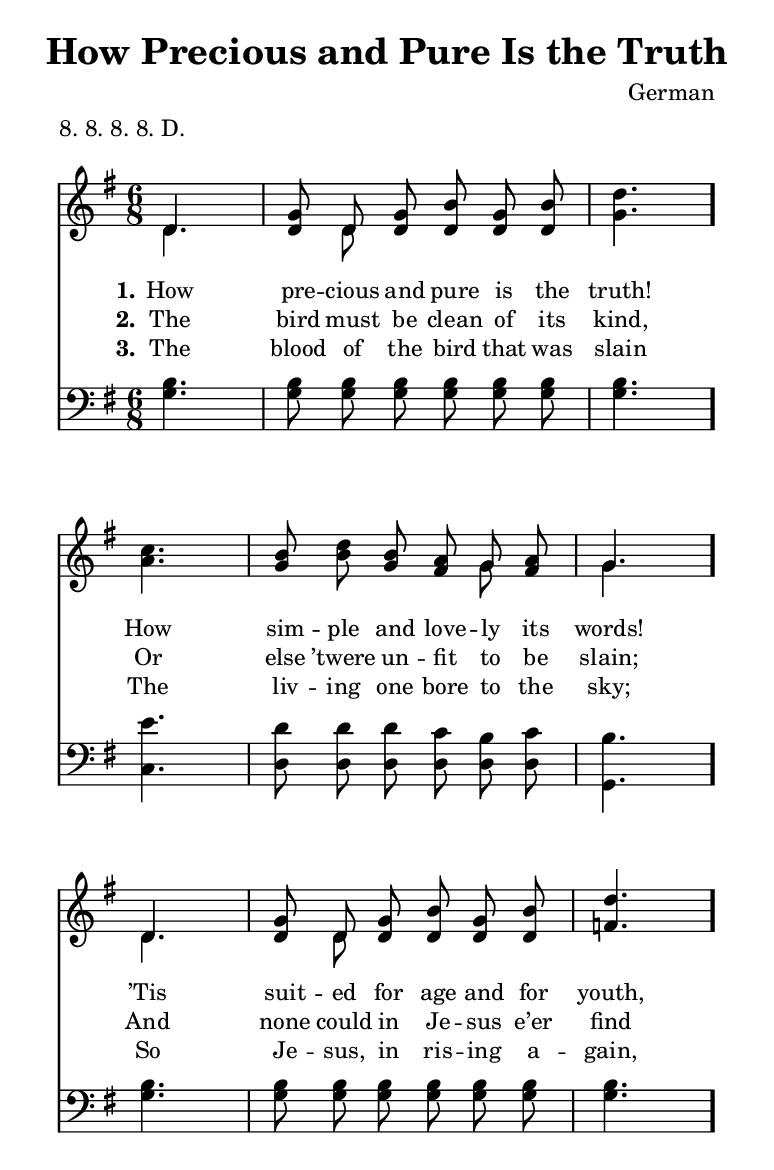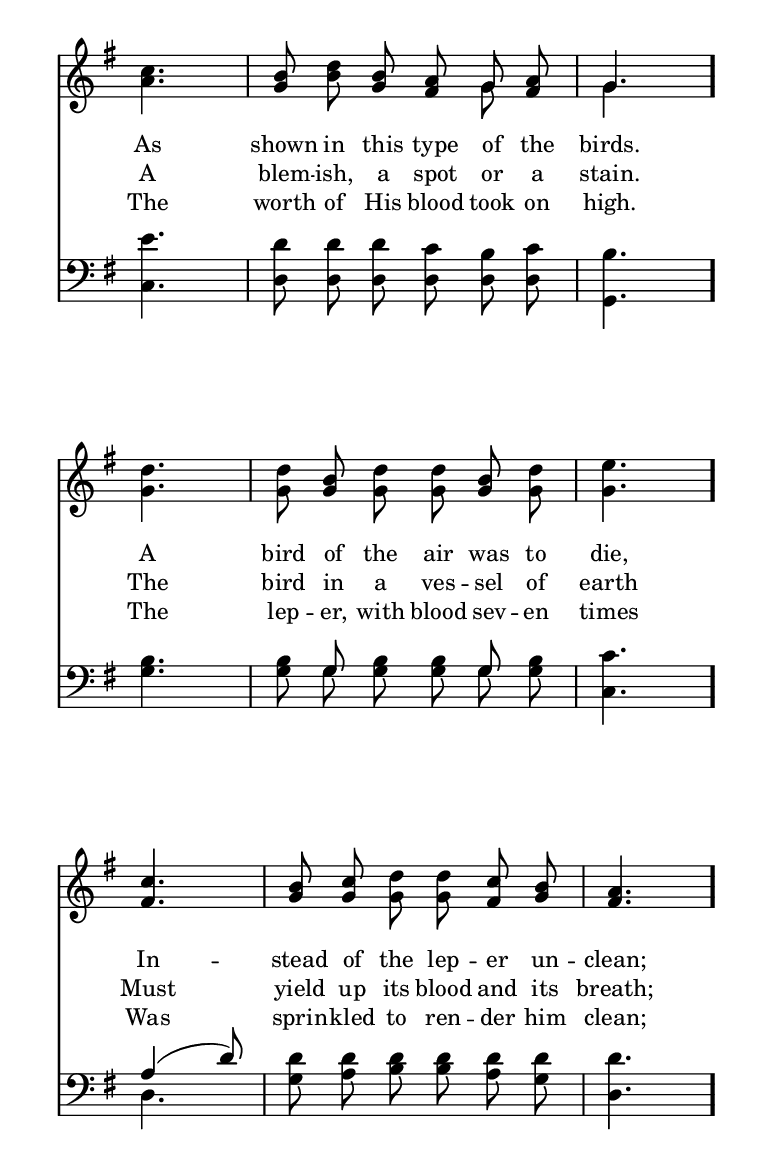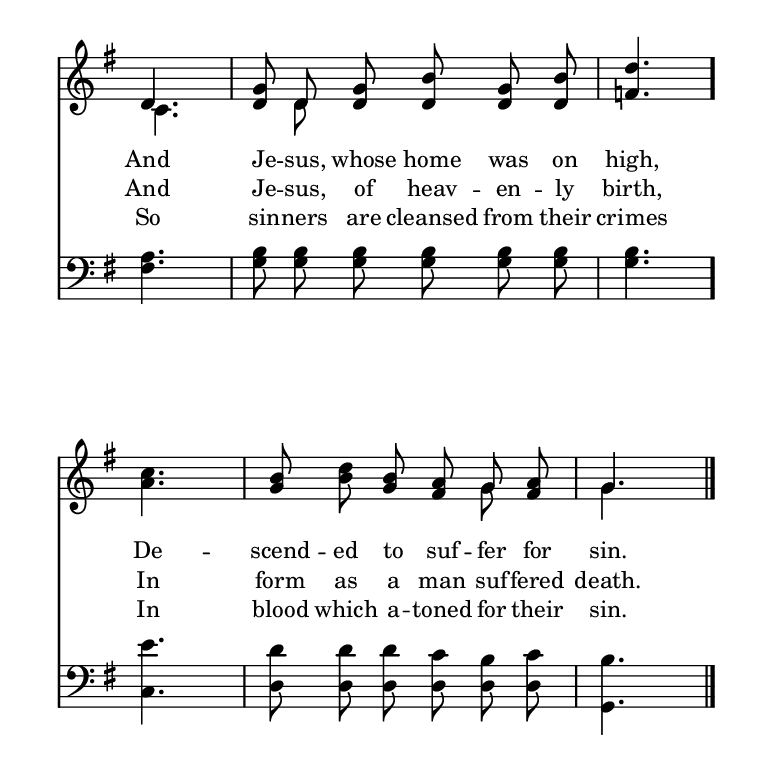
\include "common/global.ily"
\paper {
  \include "common/paper.ily"
}

\header{
  %gospel
  hymnnumber = "18"
  title = "How Precious and Pure Is the Truth"
  tunename = "De Fleury"
  meter = "8. 8. 8. 8. D."
  poet = ""
  composer = "German"
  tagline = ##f
}

% for fermata in MIDI
ta = { \tempo 4=70 }
tb = { \tempo 4=35 }

patternAA = { c4.     | c8 c8 c8 c8 c8 c8 | c4. } % All except line 6 tenor
patternAB = { c4( c8) | c8 c8 c8 c8 c8 c8 | c4. } % Line 6 tenor

global = {
  \include "common/overrides.ily"
  \override Staff.TimeSignature.style = #'numbered
  \time 6/8
  \override Score.MetronomeMark.transparent = ##t % hide all fermata changes too
  \ta
  \key g \major
  \partial 4.
  \autoBeamOff
}

notesSoprano = {
\global
\relative c' {

  \changePitch \patternAA { d  | g d g b g b | d }
  \changePitch \patternAA { c  | b d b a g a | g }
  \changePitch \patternAA { d  | g d g b g b | d }
  \changePitch \patternAA { c  | b d b a g a | g }

  \changePitch \patternAA { d' | d b d d b d | e }
  \changePitch \patternAA { c  | b c d d c b | a }
  \changePitch \patternAA { d, | g d g b g b | d }
  \changePitch \patternAA { c  | b d b a g a | g }

  \bar "|."

}
}

notesAlto = {
\global
\relative e' {

  \changePitch \patternAA { d   | d d d d d d     | g   }
  \changePitch \patternAA { a   | g b g fis g fis | g   }
  \changePitch \patternAA { d   | d d d d d d     | f   }
  \changePitch \patternAA { a   | g b g fis g fis | g   }

  \changePitch \patternAA { g   | g g g g g g     | g   }
  \changePitch \patternAA { fis | g g g g fis g   | fis }
  \changePitch \patternAA { c   | d d d d d d     | f   }
  \changePitch \patternAA { a   | g b g fis g fis | g   }

}
}

notesTenor = {
\global
\relative a {

  \changePitch \patternAA { b   | b b b b b b | b }
  \changePitch \patternAA { e   | d d d c b c | b }
  \changePitch \patternAA { b   | b b b b b b | b }
  \changePitch \patternAA { e   | d d d c b c | b }

  \changePitch \patternAA { b   | b g b b g b | c }
  \changePitch \patternAB { a d | d d d d d d | d }
  \changePitch \patternAA { a   | b b b b b b | b }
  \changePitch \patternAA { e   | d d d c b c | b }

}
}

notesBass = {
\global
\relative f {

  \changePitch \patternAA { g   | g g g g g g | g  }
  \changePitch \patternAA { c,  | d d d d d d | g, }
  \changePitch \patternAA { g'  | g g g g g g | g  }
  \changePitch \patternAA { c,  | d d d d d d | g, }

  \changePitch \patternAA { g'  | g g g g g g | c, }
  \changePitch \patternAA { d   | g a b b a g | d  }
  \changePitch \patternAA { fis | g g g g g g | g  }
  \changePitch \patternAA { c,  | d d d d d d | g,  }

}
}

wordsA = \lyricmode {
\set stanza = "1."

How pre -- cious and pure is the truth! \bar "."
How sim -- ple and love -- ly its words! \bar "." \eogbreak
’Tis suit -- ed for age and for youth, \bar "."
As shown in this type of the birds. \bar "." \eogbreak
A bird of the air was to die, \bar "."
In -- stead of the lep -- er un -- clean; \bar "." \eogbreak
And Je -- sus, whose home was on high, \bar "."
De -- scend -- ed to suf -- fer for sin. \bar "." \eogbreak

}

wordsB = \lyricmode {
\set stanza = "2."

The bird must be clean of its kind,
Or else ’twere un -- fit to be slain;
And none could in Je -- sus e’er find
A blem -- ish, a spot or a stain.
The bird in a ves -- sel of earth
Must yield up its blood and its breath;
And Je -- sus, of heav -- en -- ly birth,
In form as a man suf -- fered death.

}

wordsC = \lyricmode {
\set stanza = "3."

The blood of the bird that was slain
The liv -- ing one bore to the sky;
So Je -- sus, in ris -- ing a -- gain,
The worth of His blood took on high.
The lep -- er, with blood sev -- en times
Was sprin -- kled to ren -- der him clean;
So sin -- ners are cleansed from their crimes
In blood which a -- toned for their sin.

}

\score {
  \context ChoirStaff <<
    \context Staff = upper <<
      \set Staff.autoBeaming = ##f
      \set ChoirStaff.systemStartDelimiter = #'SystemStartBar
      \set ChoirStaff.printPartCombineTexts = ##f
      \partcombine #'(2 . 9) \notesSoprano \notesAlto
      \context NullVoice = sopranos { \voiceOne << \notesSoprano >> }
      \context NullVoice = altos { \voiceTwo << \notesAlto >> }
      \context Lyrics = one   \lyricsto sopranos \wordsA
      \context Lyrics = two   \lyricsto sopranos \wordsB
      \context Lyrics = three \lyricsto sopranos \wordsC
      %\context Lyrics = four  \lyricsto sopranos \wordsD
      %\context Lyrics = five  \lyricsto sopranos \wordsE
    >>
    \context Staff = men <<
      \set Staff.autoBeaming = ##f
      \clef bass
      \set ChoirStaff.printPartCombineTexts = ##f
      \partcombine #'(2 . 9) \notesTenor \notesBass
      \context NullVoice = tenors { \voiceOne << \notesTenor >> }
      \context NullVoice = basses { \voiceTwo << \notesBass >> }
    >>
  >>
  \layout {
    \include "common/layout.ily"
  }
  \midi{
    \include "common/midi.ily"
  }
}

\version "2.19.49"  % necessary for upgrading to future LilyPond versions.

% vi:set et ts=2 sw=2 ai nocindent syntax=lilypond:
